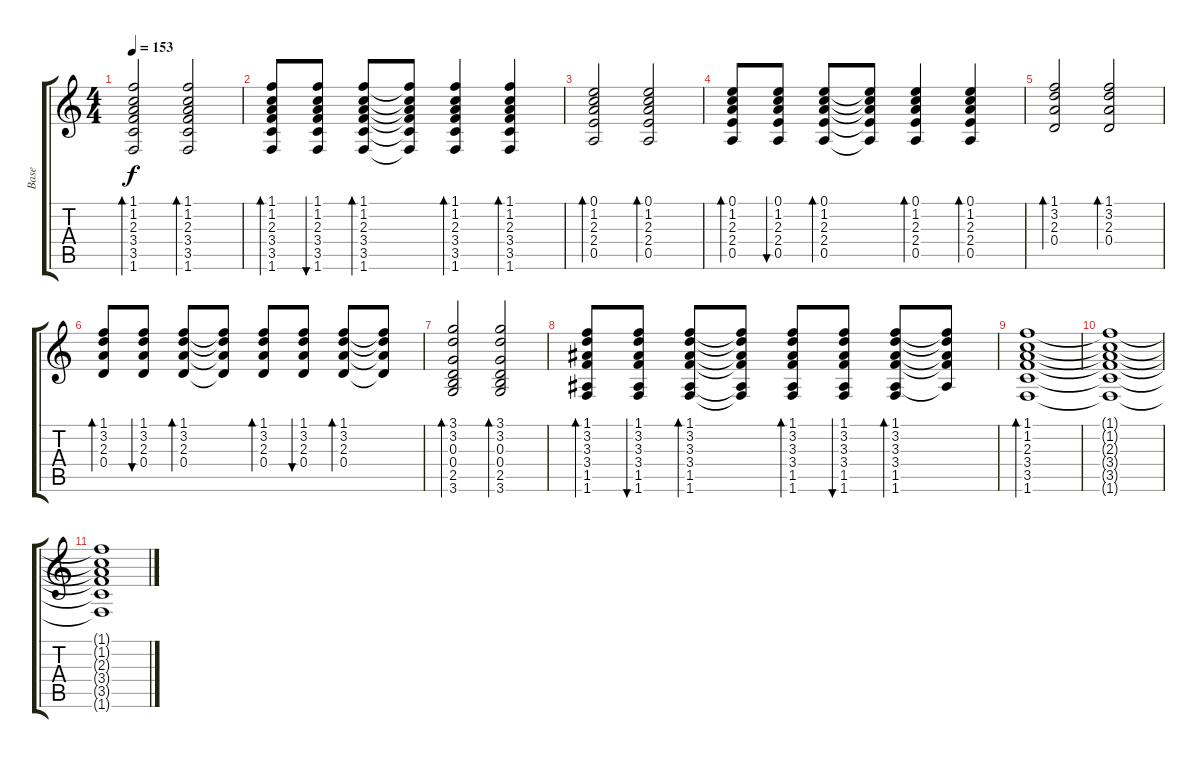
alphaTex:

\track ("Base" "Base") {instrument acousticguitarsteel}
\staff {score tabs}
\tuning (E4 B3 G3 D3 A2 E2) {hide}
\ts (4 4)
\tempo 153
\clef g2
\ks c
(1.1 1.2 2.3 3.4 3.5 1.6).2{bd 60 dy f} (1.1 1.2 2.3 3.4 3.5 1.6).2{bd 60} |
(1.1 1.2 2.3 3.4 3.5 1.6).8{bd 60} (1.1 1.2 2.3 3.4 3.5 1.6).8{bu 60} (1.1 1.2 2.3 3.4 3.5 1.6).8{bd 60} (1.1{t} 1.2{t} 2.3{t} 3.4{t} 3.5{t} 1.6{t}).8 (1.1 1.2 2.3 3.4 3.5 1.6).4{bd 60} (1.1 1.2 2.3 3.4 3.5 1.6).4{bd 60} |
(0.1 1.2 2.3 2.4 0.5).2{bd 60} (0.1 1.2 2.3 2.4 0.5).2{bd 60} |
(0.1 1.2 2.3 2.4 0.5).8{bd 60} (0.1 1.2 2.3 2.4 0.5).8{bu 60} (0.1 1.2 2.3 2.4 0.5).8{bd 60} (0.1{t} 1.2{t} 2.3{t} 2.4{t} 0.5{t}).8 (0.1 1.2 2.3 2.4 0.5).4{bd 60} (0.1 1.2 2.3 2.4 0.5).4{bd 60} |
(1.1 3.2 2.3 0.4).2{bd 60} (1.1 3.2 2.3 0.4).2{bd 60} |
(1.1 3.2 2.3 0.4).8{bd 60} (1.1 3.2 2.3 0.4).8{bu 60} (1.1 3.2 2.3 0.4).8{bd 60} (1.1{t} 3.2{t} 2.3{t} 0.4{t}).8 (1.1 3.2 2.3 0.4).8{bd 60} (1.1 3.2 2.3 0.4).8{bu 60} (1.1 3.2 2.3 0.4).8{bd 60} (1.1{t} 3.2{t} 2.3{t} 0.4{t}).8 |
(3.1 3.2 0.3 0.4 2.5 3.6).2{bd 60} (3.1 3.2 0.3 0.4 2.5 3.6).2{bd 60} |
(1.1 3.2 3.3 3.4 1.5 1.6).8{bd 60} (1.1 3.2 3.3 3.4 1.5 1.6).8{bu 60} (1.1 3.2 3.3 3.4 1.5 1.6).8{bd 60} (1.1{t} 3.2{t} 3.3{t} 3.4{t} 1.5{t} 1.6{t}).8 (1.1 3.2 3.3 3.4 1.5 1.6).8{bd 60} (1.1 3.2 3.3 3.4 1.5 1.6).8{bu 60} (1.1 3.2 3.3 3.4 1.5 1.6).8{bd 60} (1.1{t} 3.2{t} 3.3{t} 3.4{t} 1.5{t}).8 |
(1.1 1.2 2.3 3.4 3.5 1.6).1{bd 480} |
(1.1{t} 1.2{t} 2.3{t} 3.4{t} 3.5{t} 1.6{t}).1 |
(1.1{t} 1.2{t} 2.3{t} 3.4{t} 3.5{t} 1.6{t}).1
